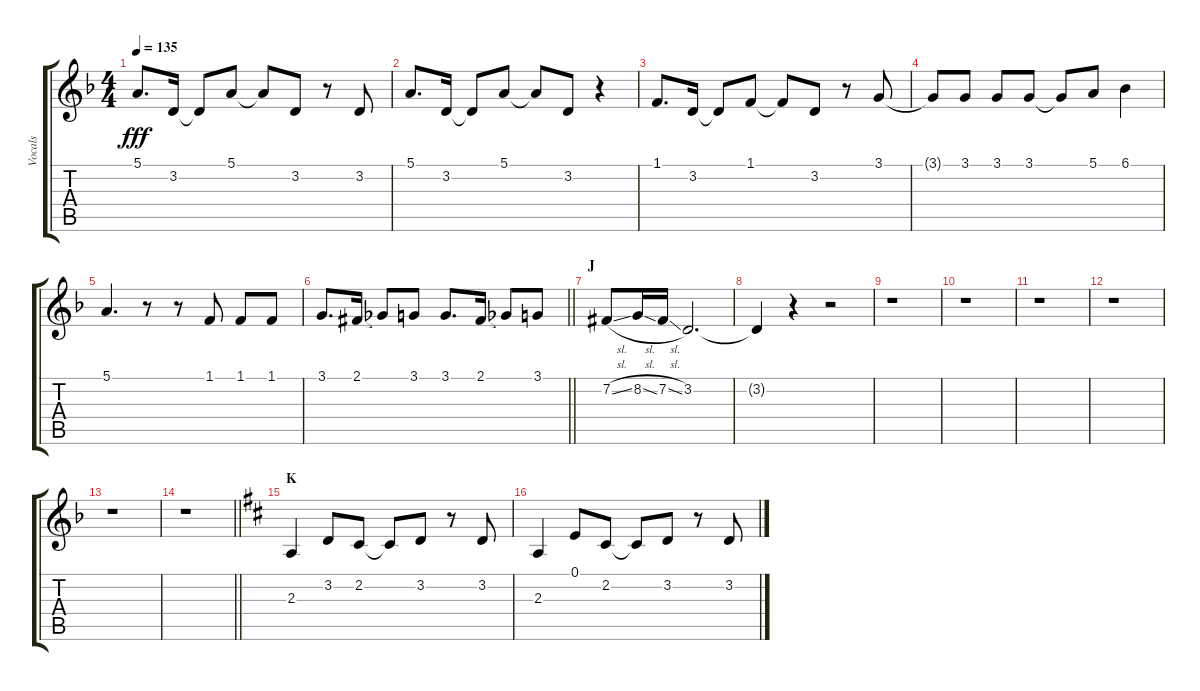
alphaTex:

\track ("Vocals" "Vocals") {instrument voiceoohs}
\staff {score tabs}
\tuning (E4 B3 G3 D3 A2 E2) {hide}
\ts (4 4)
\tempo 135
\clef g2
\ks f
5.1.8{d dy fff} 3.2.16 3.2{t}.8 5.1.8 5.1{t}.8 3.2.8 r.8 3.2.8 |
5.1.8{d} 3.2.16 3.2{t}.8 5.1.8 5.1{t}.8 3.2.8 r.4 |
1.1.8{d} 3.2.16 3.2{t}.8 1.1.8 1.1{t}.8 3.2.8 r.8 3.1.8 |
3.1{t}.8 3.1.8 3.1.8 3.1.8 3.1{t}.8 5.1.8 6.1.4 |
5.1.4{d} r.8 r.8 1.1.8 1.1.8 1.1.8 |
\barLineRight lightlight
3.1.8{d} 2.1{acc #}.16 2.1{t}.8 3.1.8 3.1.8{d} 2.1{acc #}.16 2.1{t}.8 3.1.8 |
\section ("" "J")
7.2{sl acc #}.8 8.2{sl}.16 7.2{sl acc #}.16 3.2.2{d} |
3.2{t}.4 r.4 r.2 |
r.1 |
r.1 |
r.1 |
r.1 |
r.1 |
\barLineRight lightlight
r.1 |
\section ("" "K")
\ks d
2.3.4 3.2.8 2.2.8 2.2{t}.8 3.2.8 r.8 3.2.8 |
2.3.4 0.1.8 2.2.8 2.2{t}.8 3.2.8 r.8 3.2.8
